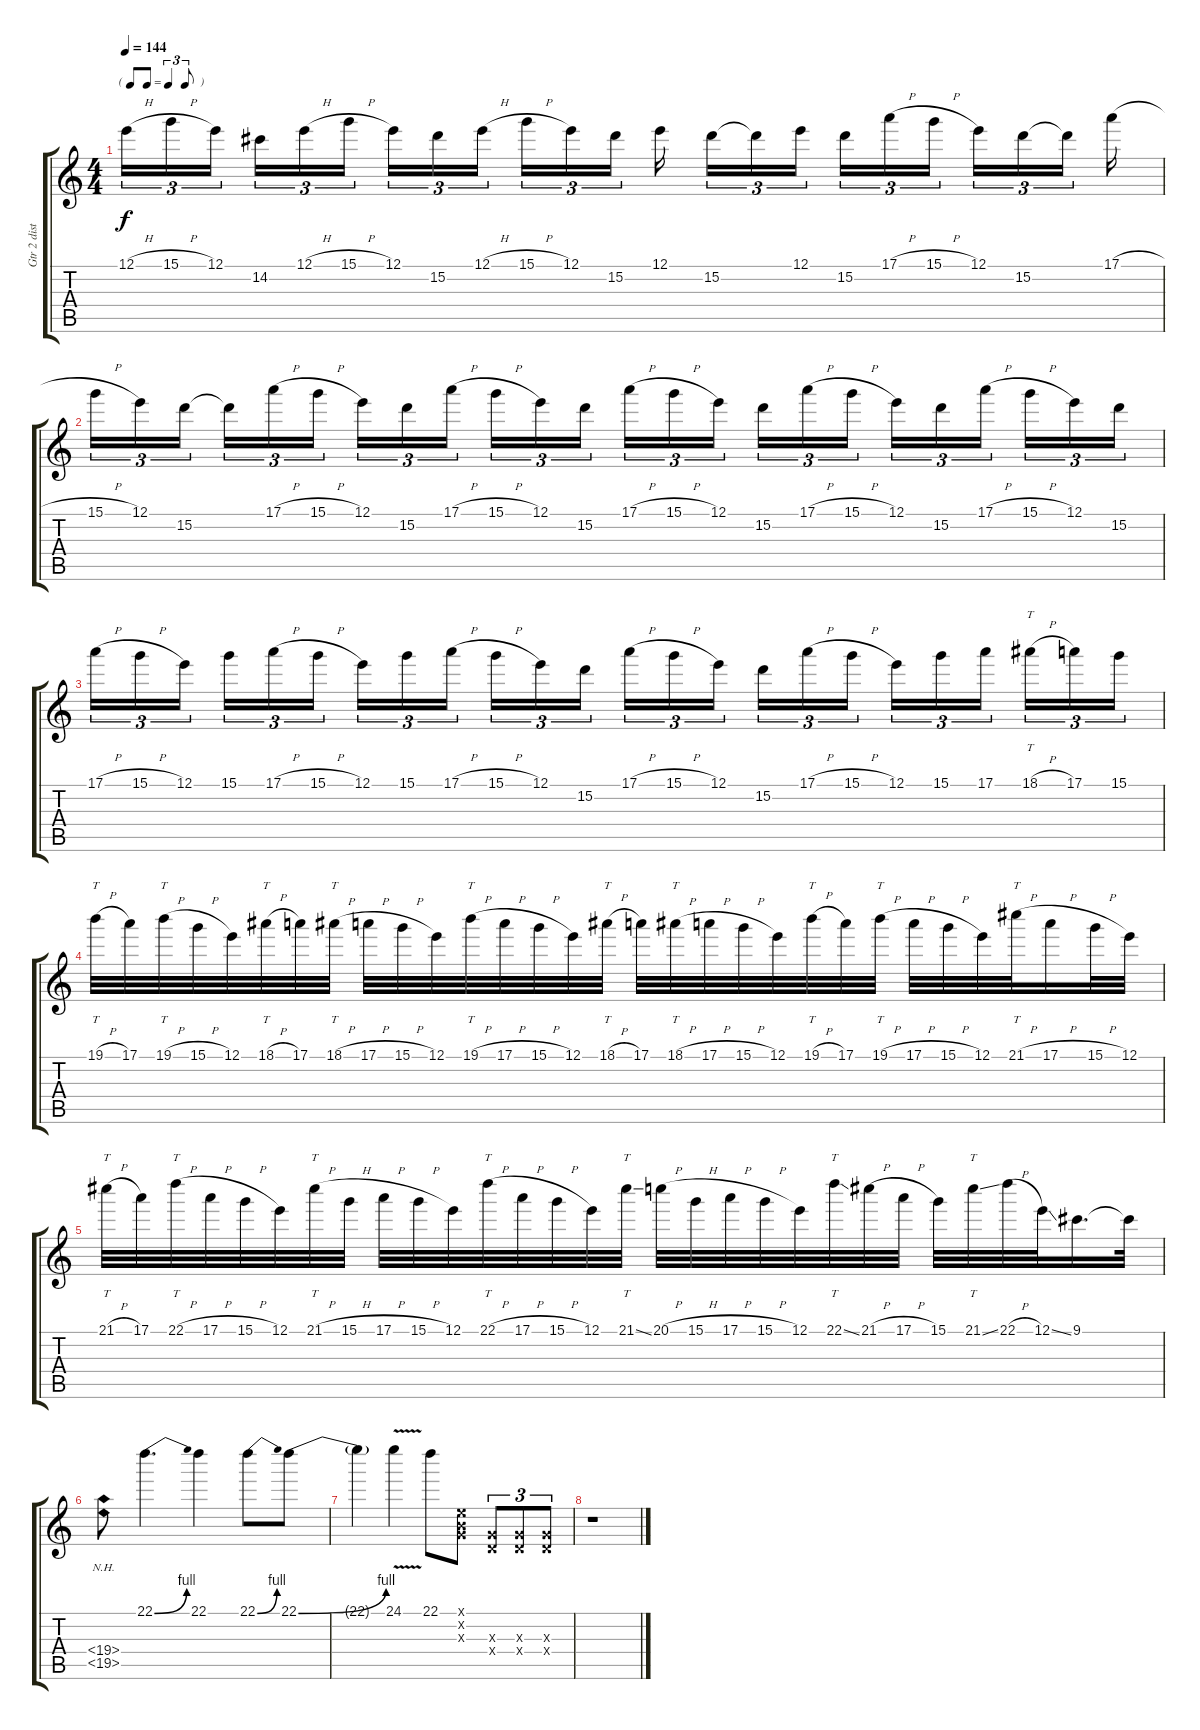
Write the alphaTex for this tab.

\track ("Gtr 2 distorsion" "Gtr 2 dist") {instrument distortionguitar}
\staff {score tabs}
\tuning (E4 B3 G3 D3 A2 E2) {hide}
\ts (4 4)
\tf triplet8th
\tempo 144
\clef g2
\ks c
12.1{h}.16{tu (3 2) dy f} 15.1{h}.16{tu (3 2)} 12.1.16{tu (3 2) beam splitsecondary} 14.2.16{tu (3 2)} 12.1{h}.16{tu (3 2)} 15.1{h}.16{tu (3 2)} 12.1.16{tu (3 2)} 15.2.16{tu (3 2)} 12.1{h}.16{tu (3 2) beam splitsecondary} 15.1{h}.16{tu (3 2)} 12.1.16{tu (3 2)} 15.2.16{tu (3 2)} 12.1.16{beam splitsecondary} 15.2.16{tu (3 2)} 15.2{t}.16{tu (3 2)} 12.1.16{tu (3 2) beam splitsecondary} 15.2.16{tu (3 2)} 17.1{h}.16{tu (3 2)} 15.1{h}.16{tu (3 2) beam splitsecondary} 12.1.16{tu (3 2)} 15.2.16{tu (3 2)} 15.2{t}.16{tu (3 2) beam splitsecondary} 17.1{h}.16 |
15.1{h}.16{tu (3 2)} 12.1.16{tu (3 2)} 15.2.16{tu (3 2) beam splitsecondary} 15.2{t}.16{tu (3 2)} 17.1{h}.16{tu (3 2)} 15.1{h}.16{tu (3 2)} 12.1.16{tu (3 2)} 15.2.16{tu (3 2)} 17.1{h}.16{tu (3 2) beam splitsecondary} 15.1{h}.16{tu (3 2)} 12.1.16{tu (3 2)} 15.2.16{tu (3 2)} 17.1{h}.16{tu (3 2)} 15.1{h}.16{tu (3 2)} 12.1.16{tu (3 2) beam splitsecondary} 15.2.16{tu (3 2)} 17.1{h}.16{tu (3 2)} 15.1{h}.16{tu (3 2)} 12.1.16{tu (3 2)} 15.2.16{tu (3 2)} 17.1{h}.16{tu (3 2) beam splitsecondary} 15.1{h}.16{tu (3 2)} 12.1.16{tu (3 2)} 15.2.16{tu (3 2)} |
17.1{h}.16{tu (3 2)} 15.1{h}.16{tu (3 2)} 12.1.16{tu (3 2) beam splitsecondary} 15.1.16{tu (3 2)} 17.1{h}.16{tu (3 2)} 15.1{h}.16{tu (3 2)} 12.1.16{tu (3 2)} 15.1.16{tu (3 2)} 17.1{h}.16{tu (3 2) beam splitsecondary} 15.1{h}.16{tu (3 2)} 12.1.16{tu (3 2)} 15.2.16{tu (3 2)} 17.1{h}.16{tu (3 2)} 15.1{h}.16{tu (3 2)} 12.1.16{tu (3 2) beam splitsecondary} 15.2.16{tu (3 2)} 17.1{h}.16{tu (3 2)} 15.1{h}.16{tu (3 2)} 12.1.16{tu (3 2)} 15.1.16{tu (3 2)} 17.1.16{tu (3 2) beam splitsecondary} 18.1{h}.16{tt tu (3 2)} 17.1.16{tu (3 2)} 15.1.16{tu (3 2)} |
19.1{h}.32{tt} 17.1.32 19.1{h}.32{tt} 15.1{h}.32 12.1.32 18.1{h}.32{tt} 17.1.32 18.1{h}.32{tt} 17.1{h}.32 15.1{h}.32 12.1.32 19.1{h}.32{tt} 17.1{h}.32 15.1{h}.32 12.1.32 18.1{h}.32{tt} 17.1.32 18.1{h}.32{tt} 17.1{h}.32 15.1{h}.32 12.1.32 19.1{h}.32{tt} 17.1.32 19.1{h}.32{tt} 17.1{h}.32 15.1{h}.32 12.1.32 21.1{h}.32{tt} 17.1{h}.16 15.1{h}.32 12.1.32 |
21.1{h}.32{tt} 17.1.32 22.1{h}.32{tt} 17.1{h}.32 15.1{h}.32 12.1.32 21.1{h}.32{tt} 15.1{h}.32 17.1{h}.32 15.1{h}.32 12.1.32 22.1{h}.32{tt} 17.1{h}.32 15.1{h}.32 12.1.32 21.1{ss}.32{tt} 20.1{h}.32 15.1{h}.32 17.1{h}.32 15.1{h}.32 12.1.32 22.1{ss}.32{tt} 21.1{h}.32 17.1{h}.32 15.1.32 21.1{ss}.32{tt} 22.1{h}.32 12.1{ss}.32 9.1.16{d} 9.1{t}.32 |
(19.4{nh} 19.5{nh}).8 22.1{be (bend 0 0 60 4)}.4{d} 22.1.4 22.1{be (bend 0 0 60 4)}.8 22.1{be (bend 0 0 60 4)}.8 |
22.1{t}.4 24.1{v}.4 22.1.8 (0.1{x} 0.2{x} 0.3{x}).8 (0.3{x} 0.4{x}).8{tu (3 2)} (0.3{x} 0.4{x}).8{tu (3 2)} (0.3{x} 0.4{x}).8{tu (3 2)} |
r.1
